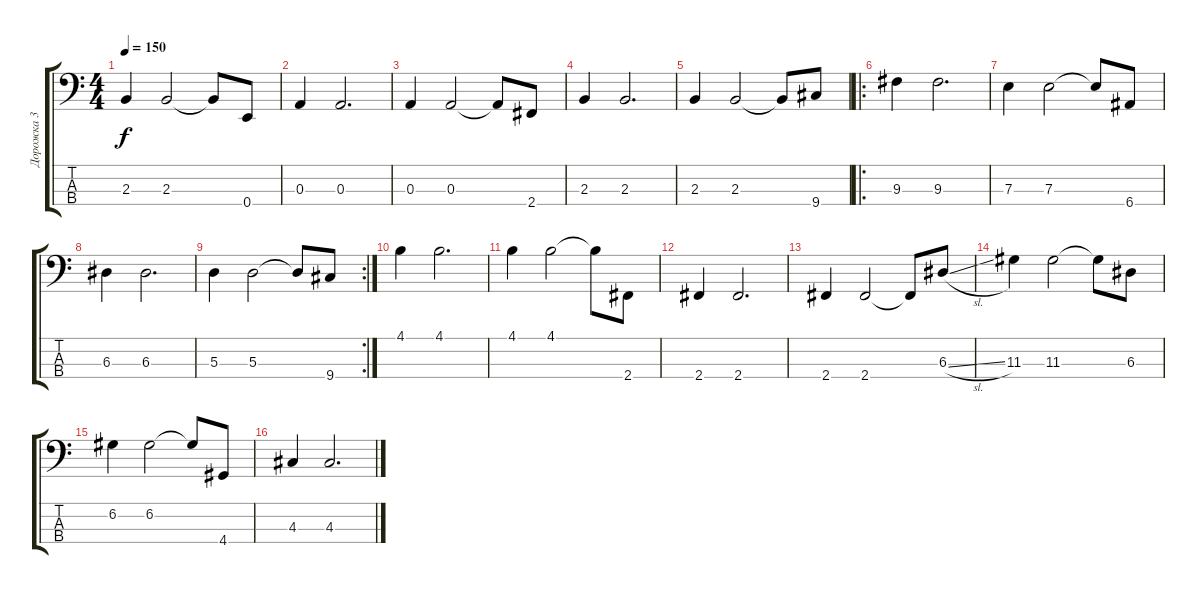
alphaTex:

\track ("Дорожка 3" "Дорожка 3") {instrument electricbassfinger}
\staff {score tabs}
\tuning (G2 D2 A1 E1) {hide}
\ts (4 4)
\tempo 150
\clef f4
\ks c
2.3.4{dy f} 2.3.2 2.3{t}.8 0.4.8 |
0.3.4 0.3.2{d} |
0.3.4 0.3.2 0.3{t}.8 2.4.8 |
2.3.4 2.3.2{d} |
2.3.4 2.3.2 2.3{t}.8 9.4.8 |
\ro
9.3.4 9.3.2{d} |
7.3.4 7.3.2 7.3{t}.8 6.4.8 |
6.3.4 6.3.2{d} |
\rc 2
5.3.4 5.3.2 5.3{t}.8 9.4.8 |
4.1.4 4.1.2{d} |
4.1.4 4.1.2 4.1{t}.8 2.4.8 |
2.4.4 2.4.2{d} |
2.4.4 2.4.2 2.4{t}.8 6.3{sl}.8 |
11.3.4 11.3.2 11.3{t}.8 6.3.8 |
6.2.4 6.2.2 6.2{t}.8 4.4.8 |
4.3.4 4.3.2{d}
